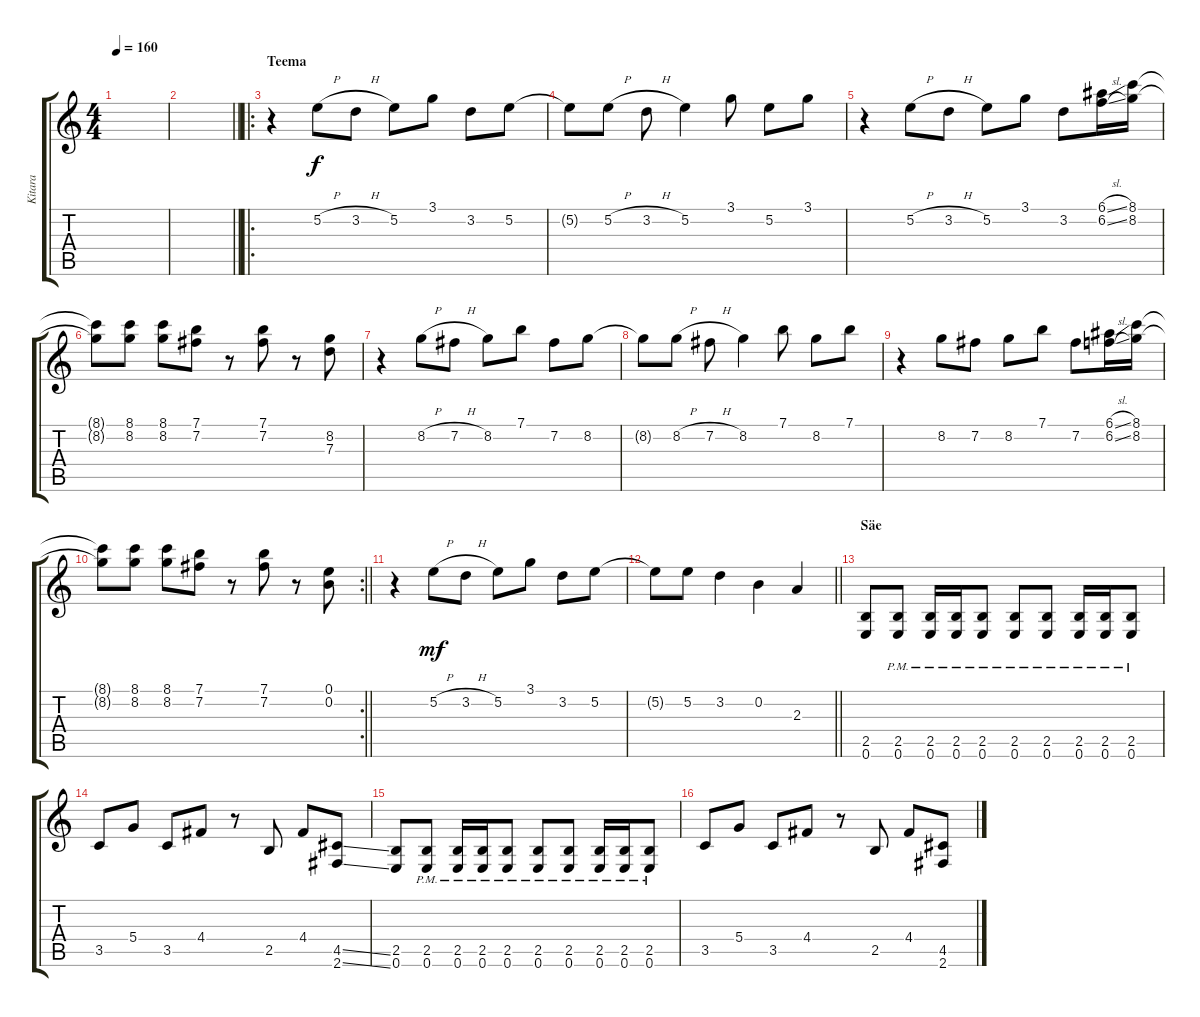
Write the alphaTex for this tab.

\track ("Kitara" "Kitara") {instrument overdrivenguitar}
\staff {score tabs}
\tuning (E4 B3 G3 D3 A2 E2) {hide}
\ts (4 4)
\tempo 160
\clef g2
\ks c
|
\barLineRight lightlight
|
\ro
\section ("" "Teema")
r.4 5.2{h}.8 3.2{h}.8 5.2.8 3.1.8 3.2.8 5.2.8 |
5.2{t}.8 5.2{h}.8 3.2{h}.8 5.2.4 3.1.8 5.2.8 3.1.8 |
r.4 5.2{h}.8 3.2{h}.8 5.2.8 3.1.8 3.2.8 (6.1{sl} 6.2{sl}).16 (8.1 8.2).16 |
(8.1{t} 8.2{t}).8 (8.1 8.2).8 (8.1 8.2).8 (7.1 7.2).8 r.8 (7.1 7.2).8 r.8 (8.2 7.3).8 |
r.4 8.2{h}.8 7.2{h}.8 8.2.8 7.1.8 7.2.8 8.2.8 |
8.2{t}.8 8.2{h}.8 7.2{h}.8 8.2.4 7.1.8 8.2.8 7.1.8 |
r.4 8.2.8 7.2.8 8.2.8 7.1.8 7.2.8 (6.1{sl} 6.2{sl}).16 (8.1 8.2).16 |
\rc 2
\barLineRight lightlight
(8.1{t} 8.2{t}).8 (8.1 8.2).8 (8.1 8.2).8 (7.1 7.2).8 r.8 (7.1 7.2).8 r.8 (0.1 0.2).8 |
r.4 5.2{h}.8{dy mf} 3.2{h}.8 5.2.8 3.1.8 3.2.8 5.2.8 |
\barLineRight lightlight
5.2{t}.8 5.2.8 3.2.4 0.2.4 2.3.4 |
\section ("" "Säe")
(2.5 0.6).8 (2.5{pm} 0.6{pm}).8 (2.5{pm} 0.6{pm}).16 (2.5{pm} 0.6{pm}).16 (2.5{pm} 0.6{pm}).8 (2.5{pm} 0.6{pm}).8 (2.5{pm} 0.6{pm}).8 (2.5{pm} 0.6{pm}).16 (2.5{pm} 0.6{pm}).16 (2.5{pm} 0.6{pm}).8 |
3.5.8 5.4.8 3.5.8 4.4.8 r.8 2.5.8 4.4.8 (4.5{ss} 2.6{ss}).8 |
(2.5 0.6).8 (2.5{pm} 0.6{pm}).8 (2.5{pm} 0.6{pm}).16 (2.5{pm} 0.6{pm}).16 (2.5{pm} 0.6{pm}).8 (2.5{pm} 0.6{pm}).8 (2.5{pm} 0.6{pm}).8 (2.5{pm} 0.6{pm}).16 (2.5{pm} 0.6{pm}).16 (2.5{pm} 0.6{pm}).8 |
3.5.8 5.4.8 3.5.8 4.4.8 r.8 2.5.8 4.4.8 (4.5{ss} 2.6{ss}).8
